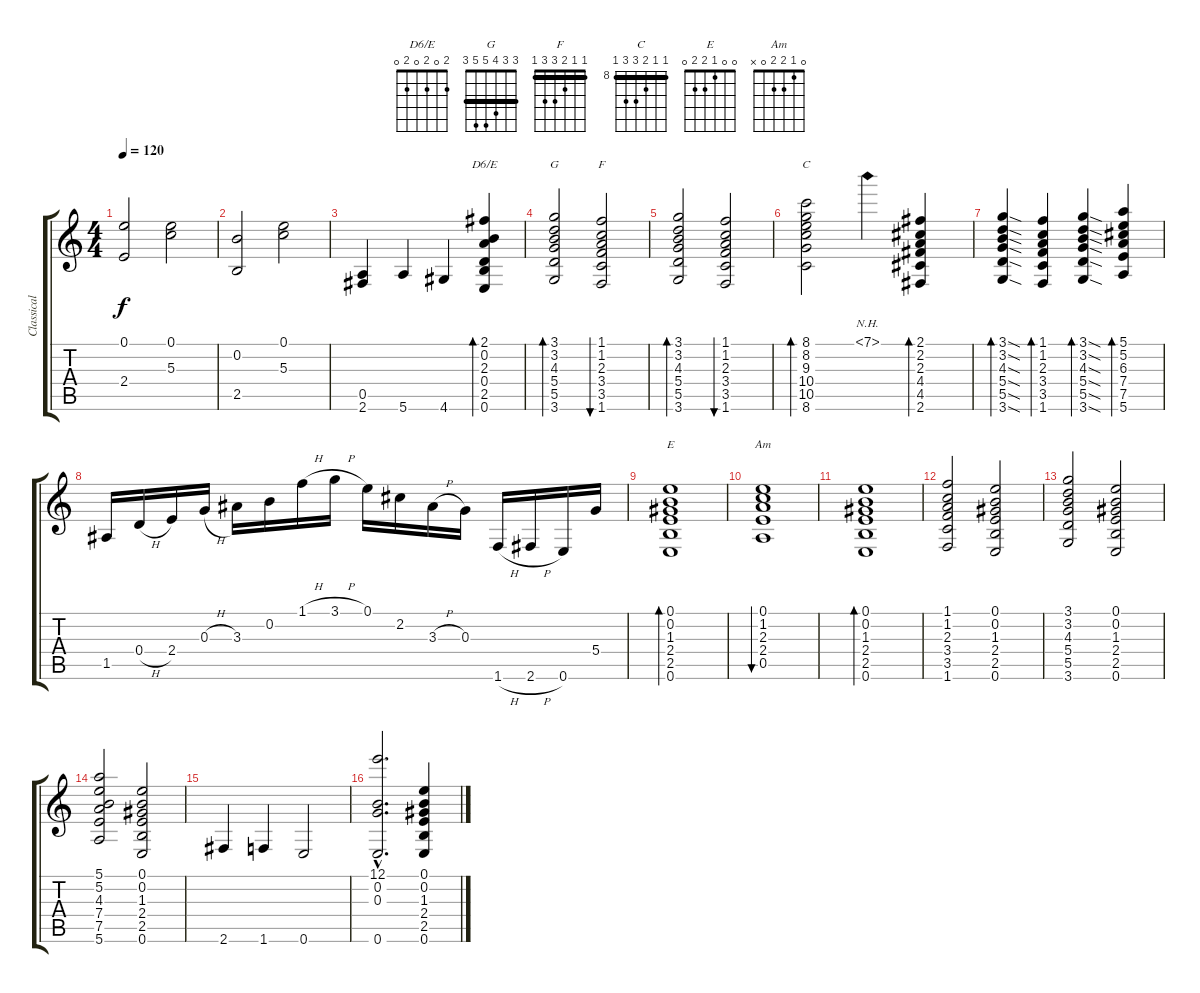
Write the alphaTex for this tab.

\track ("Classical Guitar" "Classical ") {instrument acousticguitarnylon}
\staff {score tabs}
\tuning (E4 B3 G3 D3 A2 E2) {hide}
\chord ("D6/E" 2 0 2 0 2 0)
\chord ("G" 3 3 4 5 5 3) {barre 3}
\chord ("F" 1 1 2 3 3 1) {barre 1}
\chord ("C" 8 8 9 10 10 8) {firstfret 8 barre 8}
\chord ("E" 0 0 1 2 2 0)
\chord ("Am" 0 1 2 2 0 x)
\ts (4 4)
\tempo 120
\clef g2
\ks c
(0.1 2.4).2{dy f} (0.1 5.3).2 |
(0.2 2.5).2 (0.1 5.3).2 |
(0.5 2.6).4 5.6.4 4.6.4 (2.1 0.2 2.3 0.4 2.5 0.6).4{bd 60 ch "D6/E"} |
(3.1 3.2 4.3 5.4 5.5 3.6).2{bd 60 ch "G"} (1.1 1.2 2.3 3.4 3.5 1.6).2{bu 60 ch "F"} |
(3.1 3.2 4.3 5.4 5.5 3.6).2{bd 60} (1.1 1.2 2.3 3.4 3.5 1.6).2{bu 60} |
(8.1 8.2 9.3 10.4 10.5 8.6).2{bd 60 ch "C"} 7.1{nh}.4 (2.1 2.2 2.3 4.4 4.5 2.6).4{bd 60} |
(3.1{sod} 3.2{sod} 4.3{sod} 5.4{sod} 5.5{sod} 3.6{sod}).4{bd 60} (1.1 1.2 2.3 3.4 3.5 1.6).4{bd 60} (3.1{sod} 3.2{sod} 4.3{sod} 5.4{sod} 5.5{sod} 3.6{sod}).4{bd 60} (5.1 5.2 6.3 7.4 7.5 5.6).4{bd 60} |
1.5.16 0.4{h}.16 2.4.16 0.3{h}.16 3.3.16 0.2.16 1.1{h}.16 3.1{h}.16 0.1.16 2.2.16 3.3{h}.16 0.3.16 1.6{h}.16 2.6{h}.16 0.6.16 5.4.16 |
(0.1 0.2 1.3 2.4 2.5 0.6).1{bd 480 ch "E"} |
(0.1 1.2 2.3 2.4 0.5).1{bu 480 ch "Am"} |
(0.1 0.2 1.3 2.4 2.5 0.6).1{bd 480} |
(1.1 1.2 2.3 3.4 3.5 1.6).2 (0.1 0.2 1.3 2.4 2.5 0.6).2 |
(3.1 3.2 4.3 5.4 5.5 3.6).2 (0.1 0.2 1.3 2.4 2.5 0.6).2 |
(5.1 5.2 4.3 7.4 7.5 5.6).2 (0.1 0.2 1.3 2.4 2.5 0.6).2 |
2.6.4 1.6.4 0.6.2 |
(12.1{hac} 0.2{hac} 0.3{hac} 0.6{hac}).2{d} (0.1 0.2 1.3 2.4 2.5 0.6).4
